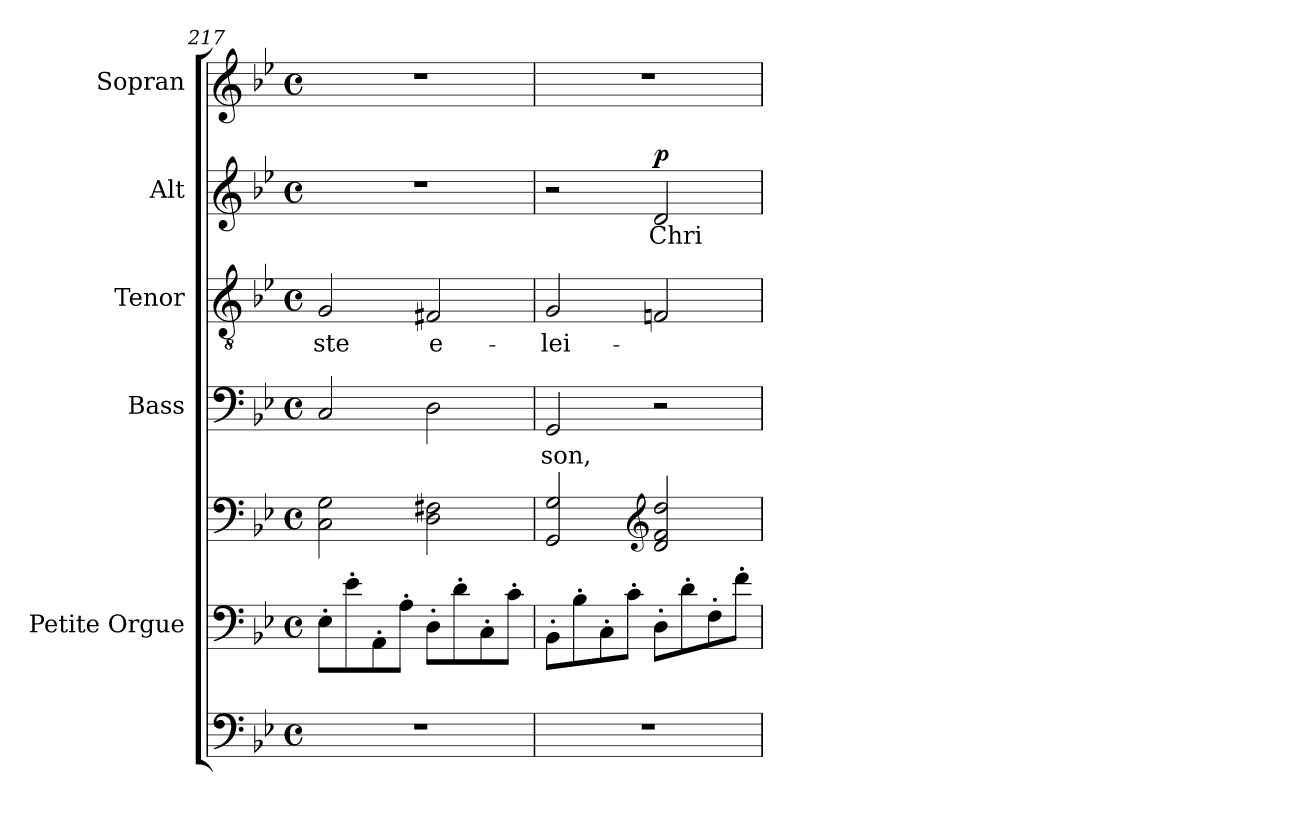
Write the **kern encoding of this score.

**kern	**kern	**kern	**kern	**text	**kern	**text	**kern	**text	**dynam	**kern
*part6	*part5	*part5	*part4	*part4	*part3	*part3	*part2	*part2	*part2	*part1
*staff7	*staff6	*staff5	*staff4	*staff4	*staff3	*staff3	*staff2	*staff2	*staff2	*staff1
*	*I"Petite Orgue	*	*I"Bass	*	*I"Tenor	*	*I"Alt	*	*	*I"Sopran
*	*I'Org. 1	*	*I'B.	*	*I'T.	*	*I'A.	*	*	*I'S.
!!LO:LB:g=z
*clefF4	*clefF4	*clefF4	*clefF4	*	*clefGv2	*	*clefG2	*	*	*clefG2
*k[b-e-]	*k[b-e-]	*k[b-e-]	*k[b-e-]	*	*k[b-e-]	*	*k[b-e-]	*	*	*k[b-e-]
*B-:	*B-:	*B-:	*B-:	*	*B-:	*	*B-:	*	*	*B-:
*M4/4	*M4/4	*M4/4	*M4/4	*	*M4/4	*	*M4/4	*	*	*M4/4
*met(c)	*met(c)	*met(c)	*met(c)	*	*met(c)	*	*met(c)	*	*	*met(c)
=217	=217	=217	=217	=217	=217	=217	=217	=217	=217	=217
!	!	!	!	!	!	!LO:LY:b	!	!	!	!
1r	8E-'>\L	2C\ 2G\	2C/	.	2G/	-ste	1r	.	.	1r
.	8e-'>\	.	.	.	.	.	.	.	.	.
.	8AA'>\	.	.	.	.	.	.	.	.	.
.	8A'>\J	.	.	.	.	.	.	.	.	.
!	!	!	!	!	!	!LO:LY:b	!	!	!	!
.	8D'>\L	2D\ 2F#X\	2D\	.	2F#X/	e-	.	.	.	.
.	8d'>\	.	.	.	.	.	.	.	.	.
.	8C'>\	.	.	.	.	.	.	.	.	.
.	8c'>\J	.	.	.	.	.	.	.	.	.
=218	=218	=218	=218	=218	=218	=218	=218	=218	=218	=218
!	!	!	!	!LO:LY:b	!	!LO:LY:b	!	!	!	!
1r	8BB-'>\L	2GG/ 2G/	2GG/	-son,	2G/	-lei-	2r	.	.	1r
.	8B-'>\	.	.	.	.	.	.	.	.	.
.	8C'>\	.	.	.	.	.	.	.	.	.
.	8c'>\J	.	.	.	.	.	.	.	.	.
*	*	*clefG2	*	*	*	*	*	*	*	*
!	!	!	!	!	!	!	!	!LO:LY:b	!LO:DY:a	!
.	8D'>\L	2d/ 2f/ 2dd/	2r	.	2Fn/	.	2d/	Chri-	p	.
.	8d'>\	.	.	.	.	.	.	.	.	.
.	8F'>\	.	.	.	.	.	.	.	.	.
.	8f'>\J	.	.	.	.	.	.	.	.	.
=	=	=	=	=	=	=	=	=	=	=
*-	*-	*-	*-	*-	*-	*-	*-	*-	*-	*-
